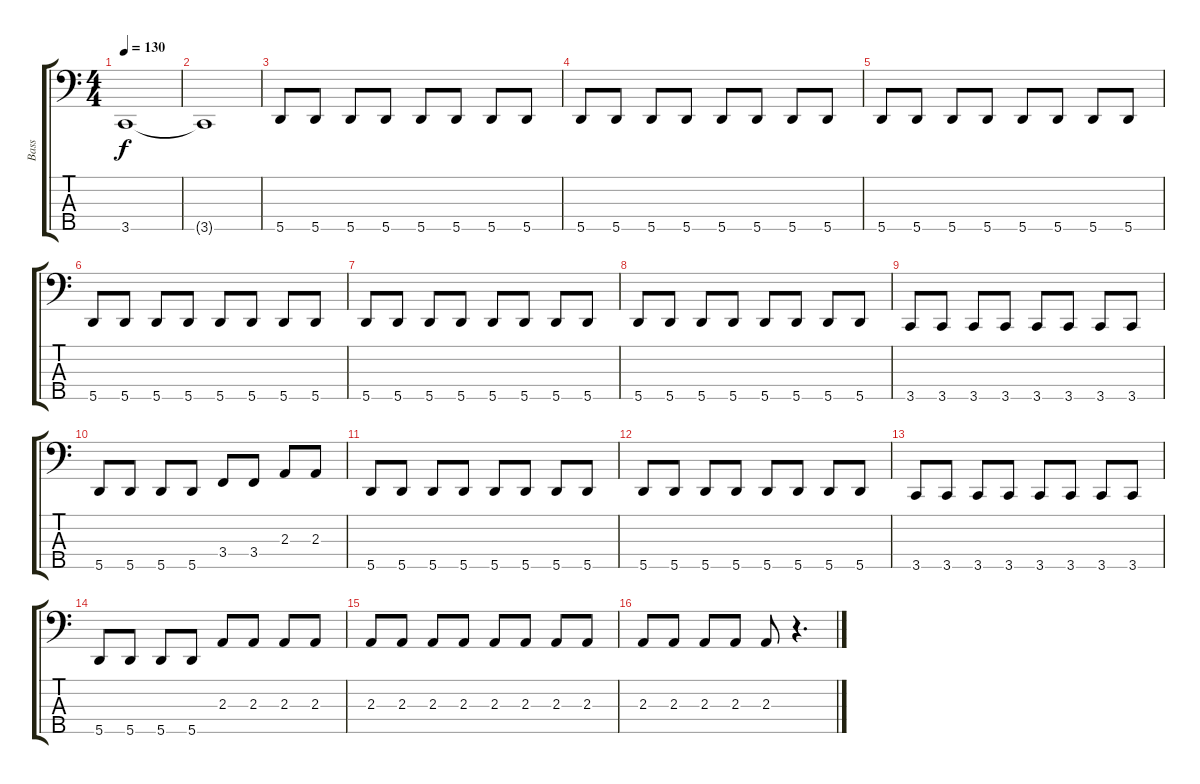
\track ("Bass" "Bass") {instrument electricbasspick}
\staff {score tabs}
\tuning (F2 C2 G1 D1 A0) {hide}
\ts (4 4)
\tempo 130
\clef f4
\ks c
3.5{t}.1{dy f} |
3.5{t}.1 |
5.5.8 5.5.8 5.5.8 5.5.8 5.5.8 5.5.8 5.5.8 5.5.8 |
5.5.8 5.5.8 5.5.8 5.5.8 5.5.8 5.5.8 5.5.8 5.5.8 |
5.5.8 5.5.8 5.5.8 5.5.8 5.5.8 5.5.8 5.5.8 5.5.8 |
5.5.8 5.5.8 5.5.8 5.5.8 5.5.8 5.5.8 5.5.8 5.5.8 |
5.5.8 5.5.8 5.5.8 5.5.8 5.5.8 5.5.8 5.5.8 5.5.8 |
5.5.8 5.5.8 5.5.8 5.5.8 5.5.8 5.5.8 5.5.8 5.5.8 |
3.5.8 3.5.8 3.5.8 3.5.8 3.5.8 3.5.8 3.5.8 3.5.8 |
5.5.8 5.5.8 5.5.8 5.5.8 3.4.8 3.4.8 2.3.8 2.3.8 |
5.5.8 5.5.8 5.5.8 5.5.8 5.5.8 5.5.8 5.5.8 5.5.8 |
5.5.8 5.5.8 5.5.8 5.5.8 5.5.8 5.5.8 5.5.8 5.5.8 |
3.5.8 3.5.8 3.5.8 3.5.8 3.5.8 3.5.8 3.5.8 3.5.8 |
5.5.8 5.5.8 5.5.8 5.5.8 2.3.8 2.3.8 2.3.8 2.3.8 |
2.3.8 2.3.8 2.3.8 2.3.8 2.3.8 2.3.8 2.3.8 2.3.8 |
2.3.8 2.3.8 2.3.8 2.3.8 2.3.8 r.4{d}
